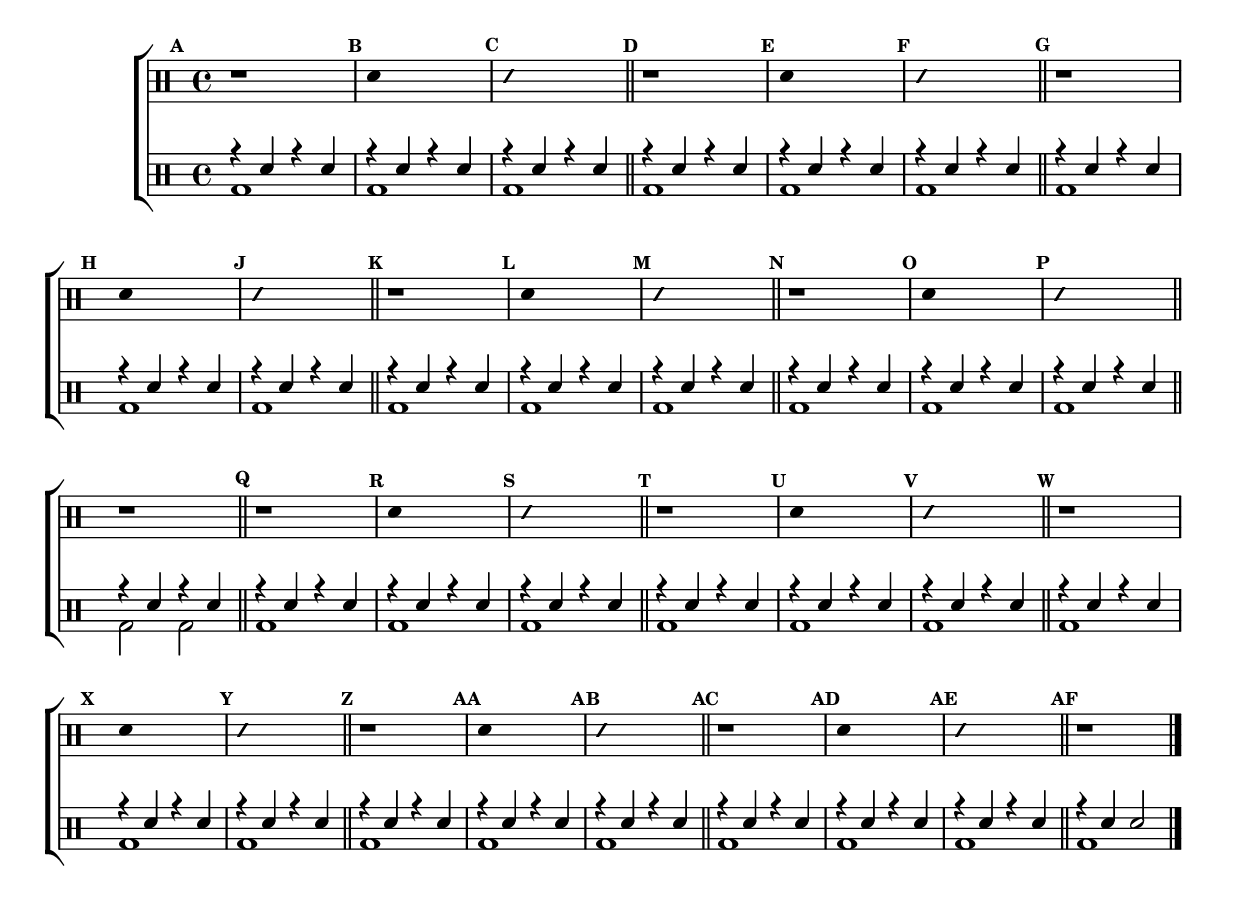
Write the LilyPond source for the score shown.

%-*- coding: utf-8 -*-

\version "2.10.00"

%\header {title = "improvisando e imitando com 7 notas"}

\new ChoirStaff <<

\drummode <<

\drums {
\override Staff.TimeSignature #'style = #'()
\time 4/4 

\override Score.BarNumber #'transparent = ##t
\override Score.RehearsalMark #'font-size = #-2
\set Score.markFormatter = #format-mark-numbers

\context DrumVoice = "1" { }
\context DrumVoice = "2" { }

{ 

\mark \default
r1
\mark \default
\override Stem #'transparent = ##t
sn4 s2.
\mark \default
\override NoteHead #'style = #'slash
\override NoteHead #'font-size = #-4
sn4 s2.
\revert NoteHead #'style 
\revert NoteHead #'font-size


\mark \default
r1
\mark \default
\override Stem #'transparent = ##t
sn4 s2.
\mark \default
\override NoteHead #'style = #'slash
\override NoteHead #'font-size = #-4
sn4 s2.
\revert NoteHead #'style 
\revert NoteHead #'font-size
\mark \default
r1

\mark \default
\override Stem #'transparent = ##t
sn4 s2.
\mark \default
\override NoteHead #'style = #'slash
\override NoteHead #'font-size = #-4
sn4 s2.
\revert NoteHead #'style 
\revert NoteHead #'font-size

\mark \default
r1
\mark \default
\override Stem #'transparent = ##t
sn4 s2.
\mark \default
\override NoteHead #'style = #'slash
\override NoteHead #'font-size = #-4
sn4 s2.
\revert NoteHead #'style 
\revert NoteHead #'font-size

\mark \default
r1
\mark \default
\override Stem #'transparent = ##t
sn4 s2.
\mark \default
\override NoteHead #'style = #'slash
\override NoteHead #'font-size = #-4
sn4 s2.
\revert NoteHead #'style 
\revert NoteHead #'font-size

r1

\mark \default
r1
\mark \default
\override Stem #'transparent = ##t
sn4 s2.
\mark \default
\override NoteHead #'style = #'slash
\override NoteHead #'font-size = #-4
sn4 s2.
\revert NoteHead #'style 
\revert NoteHead #'font-size

\mark \default
r1
\mark \default
\override Stem #'transparent = ##t
sn4 s2.
\mark \default
\override NoteHead #'style = #'slash
\override NoteHead #'font-size = #-4
sn4 s2.
\revert NoteHead #'style 
\revert NoteHead #'font-size

\mark \default
r1
\mark \default
\override Stem #'transparent = ##t
sn4 s2.
\mark \default
\override NoteHead #'style = #'slash
\override NoteHead #'font-size = #-4
sn4 s2.
\revert NoteHead #'style 
\revert NoteHead #'font-size

\mark \default
r1
\mark \default
\override Stem #'transparent = ##t
sn4 s2.
\mark \default
\override NoteHead #'style = #'slash
\override NoteHead #'font-size = #-4
sn4 s2.
\revert NoteHead #'style 
\revert NoteHead #'font-size

\mark \default
r1
\mark \default
\override Stem #'transparent = ##t
sn4 s2.
\mark \default
\override NoteHead #'style = #'slash
\override NoteHead #'font-size = #-4
sn4 s2.
\revert NoteHead #'style 
\revert NoteHead #'font-size

r1


\bar "|."

  
}

}


\drums {

\override Staff.TimeSignature #'style = #'()
\time 4/4 

\override Score.BarNumber #'transparent = ##t
\override Score.RehearsalMark #'font-size = #-2
\set Score.markFormatter = #format-mark-numbers

\context DrumVoice = "1" { }
\context DrumVoice = "2" { }

<<

{

\mark \default

r4 sn4 r4 sn4

\mark \default

r4 sn4 r4 sn4

\mark \default

r4 sn4 r4 sn4

\bar "||"



\mark \default

r4 sn4 r4 sn4

\mark \default

r4 sn4 r4 sn4

\mark \default

r4 sn4 r4 sn4

\bar "||"

\mark \default

r4 sn4 r4 sn4

\mark \default

r4 sn4 r4 sn4

\mark \default

r4 sn4 r4 sn4

\bar "||"

\mark \default

r4 sn4 r4 sn4

\mark \default

r4 sn4 r4 sn4

\mark \default

r4 sn4 r4 sn4

\bar "||"

\mark \default

r4 sn4 r4 sn4

\mark \default

r4 sn4 r4 sn4

\mark \default

r4 sn4 r4 sn4

\bar "||"

r4 sn4 r4 sn4

\bar "||"

\mark \default

r4 sn4 r4 sn4

\mark \default

r4 sn4 r4 sn4

\mark \default

r4 sn4 r4 sn4

\bar "||"

\mark \default

r4 sn4 r4 sn4

\mark \default

r4 sn4 r4 sn4

\mark \default

r4 sn4 r4 sn4

\bar "||"

\mark \default

r4 sn4 r4 sn4

\mark \default

r4 sn4 r4 sn4

\mark \default

r4 sn4 r4 sn4

\bar "||"

\mark \default

r4 sn4 r4 sn4

\mark \default

r4 sn4 r4 sn4

\mark \default

r4 sn4 r4 sn4

\bar "||"

\mark \default

r4 sn4 r4 sn4

\mark \default

r4 sn4 r4 sn4

\mark \default

r4 sn4 r4 sn4

\bar "||"

\mark \default

r4 sn4 sn2 


\bar "|."

  
}

\\

{

bd1 bd1 bd1 bd1 bd1 bd1 bd1 bd1 bd1 bd1

bd1 bd1 bd1 bd1 bd1 bd2 bd2 bd1 bd1 bd1 bd1

bd1 bd1 bd1 bd1 bd1 bd1 bd1 bd1 bd1 bd1 bd1

bd1

}

>>

}

>>

>>